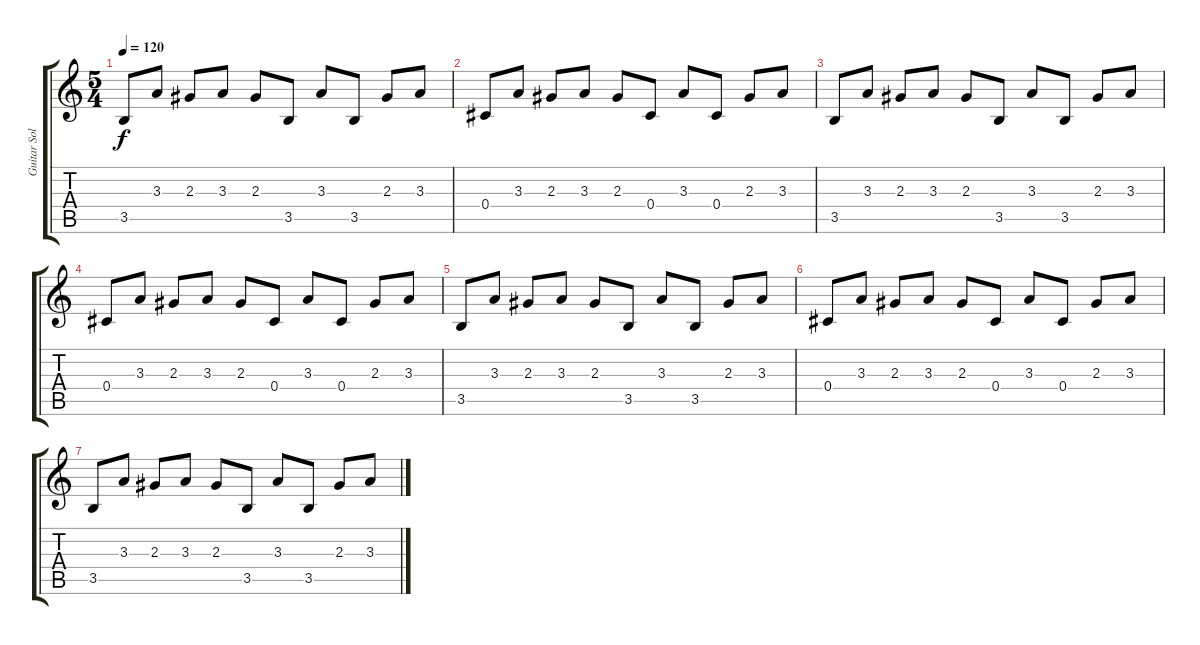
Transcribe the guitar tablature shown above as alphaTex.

\track ("Guitar Solos" "Guitar Sol") {instrument distortionguitar}
\staff {score tabs}
\tuning (Eb4 Bb3 Gb3 Db3 Ab2 Eb2) {hide}
\ts (5 4)
\tempo 120
\clef g2
\ks c
3.5.8{dy f} 3.3.8 2.3.8 3.3.8 2.3.8 3.5.8 3.3.8 3.5.8 2.3.8 3.3.8 |
0.4.8 3.3.8 2.3.8 3.3.8 2.3.8 0.4.8 3.3.8 0.4.8 2.3.8 3.3.8 |
3.5.8 3.3.8 2.3.8 3.3.8 2.3.8 3.5.8 3.3.8 3.5.8 2.3.8 3.3.8 |
0.4.8 3.3.8 2.3.8 3.3.8 2.3.8 0.4.8 3.3.8 0.4.8 2.3.8 3.3.8 |
3.5.8 3.3.8 2.3.8 3.3.8 2.3.8 3.5.8 3.3.8 3.5.8 2.3.8 3.3.8 |
0.4.8 3.3.8 2.3.8 3.3.8 2.3.8 0.4.8 3.3.8 0.4.8 2.3.8 3.3.8 |
3.5.8 3.3.8 2.3.8 3.3.8 2.3.8 3.5.8 3.3.8 3.5.8 2.3.8 3.3.8
